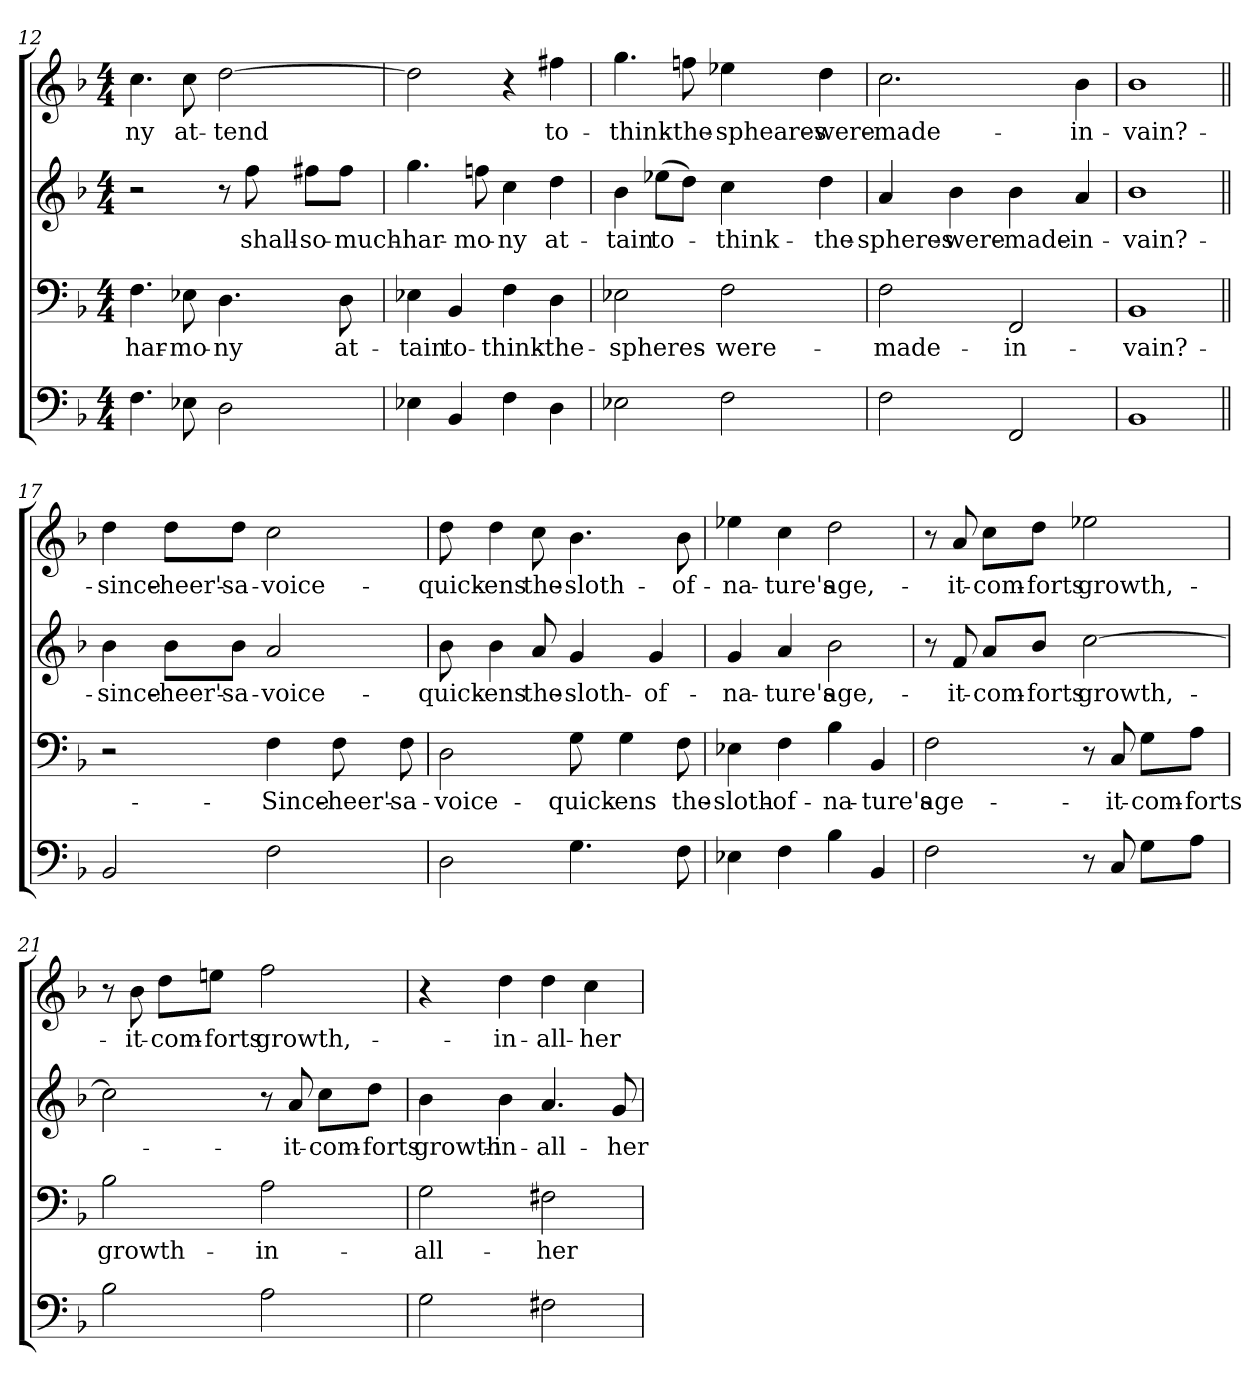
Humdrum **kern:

**kern	**kern	**text	**kern	**text	**kern	**text
*part4	*part3	*part3	*part2	*part2	*part1	*part1
*staff4	*staff3	*staff3	*staff2	*staff2	*staff1	*staff1
*clefF4	*clefF4	*	*clefG2	*	*clefG2	*
*k[b-]	*k[b-]	*	*k[b-]	*	*k[b-]	*
*F:	*F:	*	*F:	*	*F:	*
*M4/4	*M4/4	*	*M4/4	*	*M4/4	*
=12	=12	=12	=12	=12	=12	=12
4.F\	4.F\	har-	2r	.	4.cc\	-ny
8E-X\	8E-X\	-mo-	.	.	8cc\	at-
2D\	4.D\	-ny	8r	.	[2dd\	-tend
.	.	.	8ff\	shall-	.	.
.	.	.	8ff#X\L	so-	.	.
.	8D\	at-	8ff#\J	much-	.	.
=13	=13	=13	=13	=13	=13	=13
4E-X\	4E-X\	-tain	4.gg\	har-	2dd\]	.
4BB-/	4BB-/	to-	.	.	.	.
.	.	.	8ffn\	-mo-	.	.
4F\	4F\	think-	4cc\	-ny	4r	.
4D\	4D\	the-	4dd\	at-	4ff#X\	to-
!!LO:PB:g=z
=14	=14	=14	=14	=14	=14	=14
2E-X\	2E-X\	spheres-	4b-\	-tain	4.gg\	think-
.	.	.	(8ee-X\L	to-	.	.
.	.	.	8dd\J)	.	8ffn\	the-
2F\	2F\	were-	4cc\	think-	4ee-X\	spheares-
.	.	.	4dd\	the-	4dd\	were-
=15	=15	=15	=15	=15	=15	=15
2F\	2F\	made-	4a/	spheres-	2.cc\	made-
.	.	.	4b-\	were-	.	.
2FF/	2FF/	in-	4b-\	made-	.	.
.	.	.	4a/	in-	4b-\	in-
=16	=16	=16	=16	=16	=16	=16
1BB-/	1BB-/	vain?-	1b-\	vain?-	1b-\	vain?-
=17||	=17||	=17||	=17||	=17||	=17||	=17||
2BB-/	2r	.	4b-\	since-	4dd\	since-
.	.	.	8b-\L	heer's-	8dd\L	heer's-
.	.	.	8b-\J	a-	8dd\J	a-
2F\	4F\	Since-	2a/	voice-	2cc\	voice-
.	8F\	heer's-	.	.	.	.
.	8F\	a-	.	.	.	.
=18	=18	=18	=18	=18	=18	=18
2D\	2D\	voice-	8b-\	quick-	8dd\	quick-
.	.	.	4b-\	-ens	4dd\	-ens
.	.	.	8a/	the-	8cc\	the-
4.G\	8G\	quick-	4g/	sloth-	4.b-\	sloth-
.	4G\	-ens	.	.	.	.
.	.	.	4g/	of-	.	.
8F\	8F\	the-	.	.	8b-\	of-
!!LO:LB:g=z
=19	=19	=19	=19	=19	=19	=19
4E-X\	4E-X\	sloth-	4g/	na-	4ee-X\	na-
4F\	4F\	of-	4a/	-ture's	4cc\	-ture's
4B-\	4B-\	na-	2b-\	age,-	2dd\	age,-
4BB-/	4BB-/	-ture's	.	.	.	.
=20	=20	=20	=20	=20	=20	=20
2F\	2F\	age-	8r	.	8r	.
.	.	.	8f/	it-	8a/	it-
.	.	.	8a/L	com-	8cc\L	com-
.	.	.	8b-/J	-forts	8dd\J	-forts
8r	8r	.	[2cc\	growth,-	2ee-X\	growth,-
8C/	8C/	it-	.	.	.	.
8G\L	8G\L	com-	.	.	.	.
8A\J	8A\J	-forts	.	.	.	.
=21	=21	=21	=21	=21	=21	=21
2B-\	2B-\	growth-	2cc\]	.	8r	.
.	.	.	.	.	8b-\	it-
.	.	.	.	.	8dd\L	com-
.	.	.	.	.	8een\J	-forts
2A\	2A\	in-	8r	.	2ff\	growth,-
.	.	.	8a/	it-	.	.
.	.	.	8cc\L	com-	.	.
.	.	.	8dd\J	-forts	.	.
=22	=22	=22	=22	=22	=22	=22
2G\	2G\	all-	4b-\	growth-	4r	.
.	.	.	4b-\	in-	4dd\	in-
2F#X\	2F#X\	her-	4.a/	all-	4dd\	all-
.	.	.	.	.	4cc\	her-
.	.	.	8g/	her-	.	.
=	=	=	=	=	=	=
*-	*-	*-	*-	*-	*-	*-
